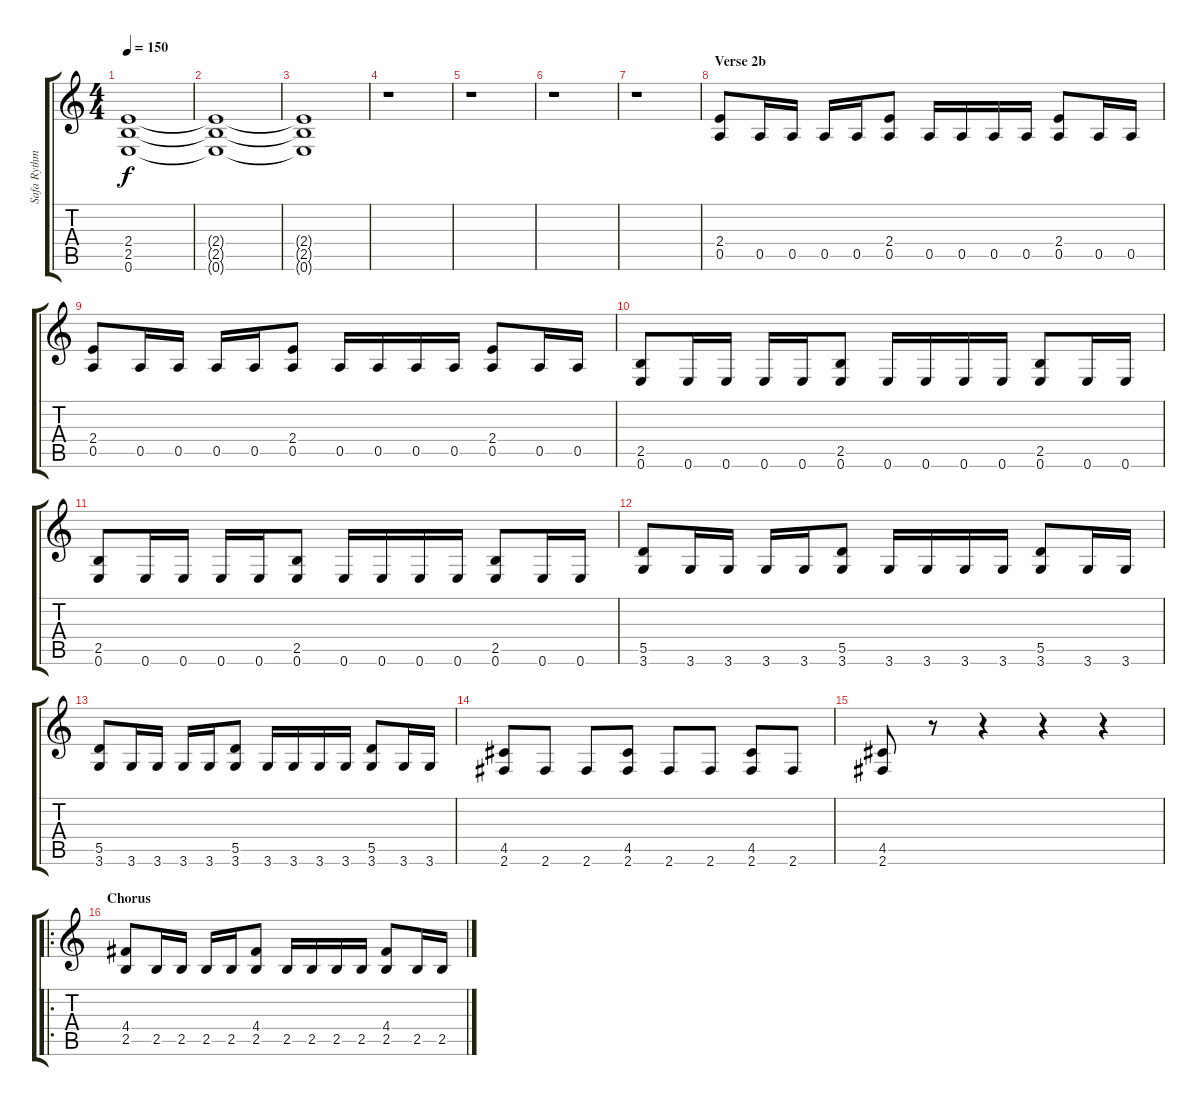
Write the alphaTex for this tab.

\track ("Safa Rythmn" "Safa Rythm") {instrument distortionguitar}
\staff {score tabs}
\tuning (E4 B3 G3 D3 A2 E2) {hide}
\ts (4 4)
\tempo 150
\clef g2
\ks c
(2.4{t} 2.5{t} 0.6{t}).1{dy f} |
(2.4{t} 2.5{t} 0.6{t}).1 |
(2.4{t} 2.5{t} 0.6{t}).1 |
r.1 |
r.1 |
r.1 |
r.1 |
\section ("" "Verse 2b")
(2.4 0.5).8 0.5.16 0.5.16 0.5.16 0.5.16 (2.4 0.5).8 0.5.16 0.5.16 0.5.16 0.5.16 (2.4 0.5).8 0.5.16 0.5.16 |
(2.4 0.5).8 0.5.16 0.5.16 0.5.16 0.5.16 (2.4 0.5).8 0.5.16 0.5.16 0.5.16 0.5.16 (2.4 0.5).8 0.5.16 0.5.16 |
(2.5 0.6).8 0.6.16 0.6.16 0.6.16 0.6.16 (2.5 0.6).8 0.6.16 0.6.16 0.6.16 0.6.16 (2.5 0.6).8 0.6.16 0.6.16 |
(2.5 0.6).8 0.6.16 0.6.16 0.6.16 0.6.16 (2.5 0.6).8 0.6.16 0.6.16 0.6.16 0.6.16 (2.5 0.6).8 0.6.16 0.6.16 |
(5.5 3.6).8 3.6.16 3.6.16 3.6.16 3.6.16 (5.5 3.6).8 3.6.16 3.6.16 3.6.16 3.6.16 (5.5 3.6).8 3.6.16 3.6.16 |
(5.5 3.6).8 3.6.16 3.6.16 3.6.16 3.6.16 (5.5 3.6).8 3.6.16 3.6.16 3.6.16 3.6.16 (5.5 3.6).8 3.6.16 3.6.16 |
(4.5 2.6).8 2.6.8 2.6.8 (4.5 2.6).8 2.6.8 2.6.8 (4.5 2.6).8 2.6.8 |
(4.5 2.6).8 r.8 r.4 r.4 r.4 |
\ro
\section ("" "Chorus")
(4.4 2.5).8 2.5.16 2.5.16 2.5.16 2.5.16 (4.4 2.5).8 2.5.16 2.5.16 2.5.16 2.5.16 (4.4 2.5).8 2.5.16 2.5.16
